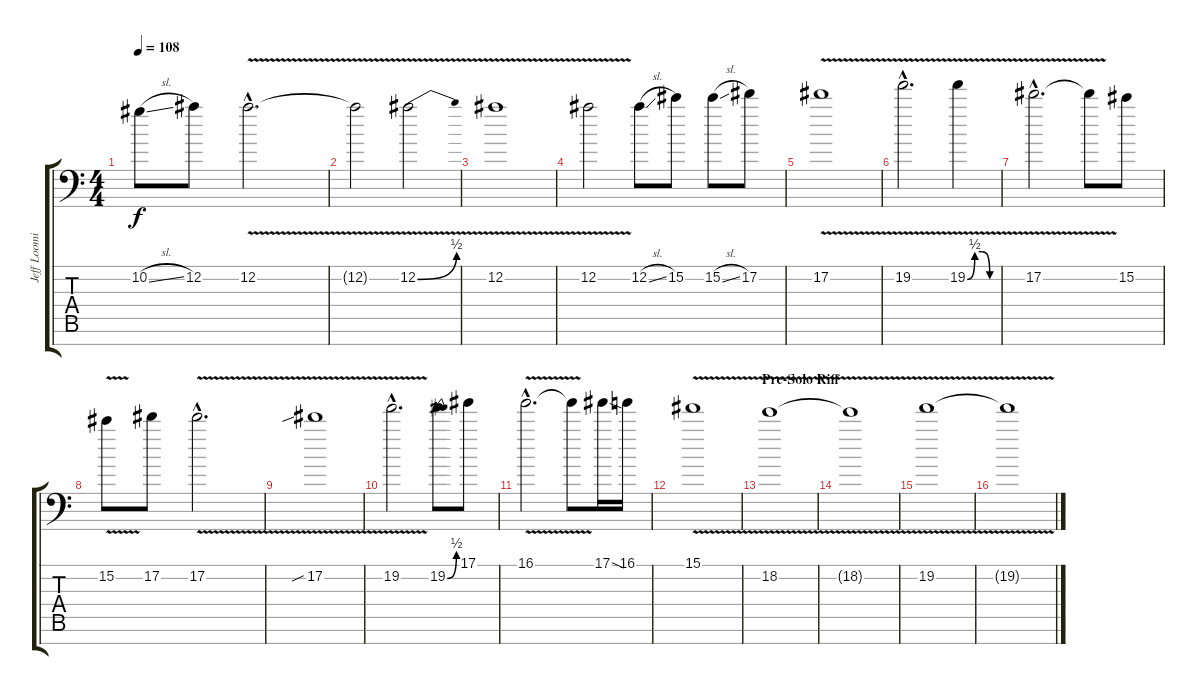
\track ("Jeff Loomis Lead" "Jeff Loomi") {instrument distortionguitar}
\staff {score tabs}
\tuning (Eb4 Bb3 Gb3 Db3 Ab2 Eb2 Bb1) {hide}
\ts (4 4)
\tempo 108
\clef f4
\ks c
10.2{sl}.8{dy f} 12.2.8 12.2{v hac}.2{d volume 11} |
12.2{t}.2 12.2{be (bend 0 0 60 2) v}.2{volume 16} |
12.2{v}.1 |
12.2{v}.2 12.2{sl}.8 15.2.8 15.2{sl}.8 17.2.8 |
17.2{v}.1 |
19.2{v hac}.2{d} 19.2{be (custom 0 0 15 2 30 2 45 0 60 0) v}.4 |
17.2{v hac}.2{d} 17.2{t}.8 15.2.8 |
15.2{v}.8 17.2.8 17.2{v hac}.2{d} |
17.2{v sib}.1 |
19.2{v hac}.2{d} 19.2{be (bend 0 0 60 2)}.8 17.1.8 |
16.1{v hac}.2{d} 16.1{t}.8 17.1{sod}.16 16.1.16 |
15.1{v}.1 |
\section ("" "Pre-Solo Riff")
18.2{v}.1 |
18.2{t}.1 |
19.2{v}.1 |
19.2{t}.1
